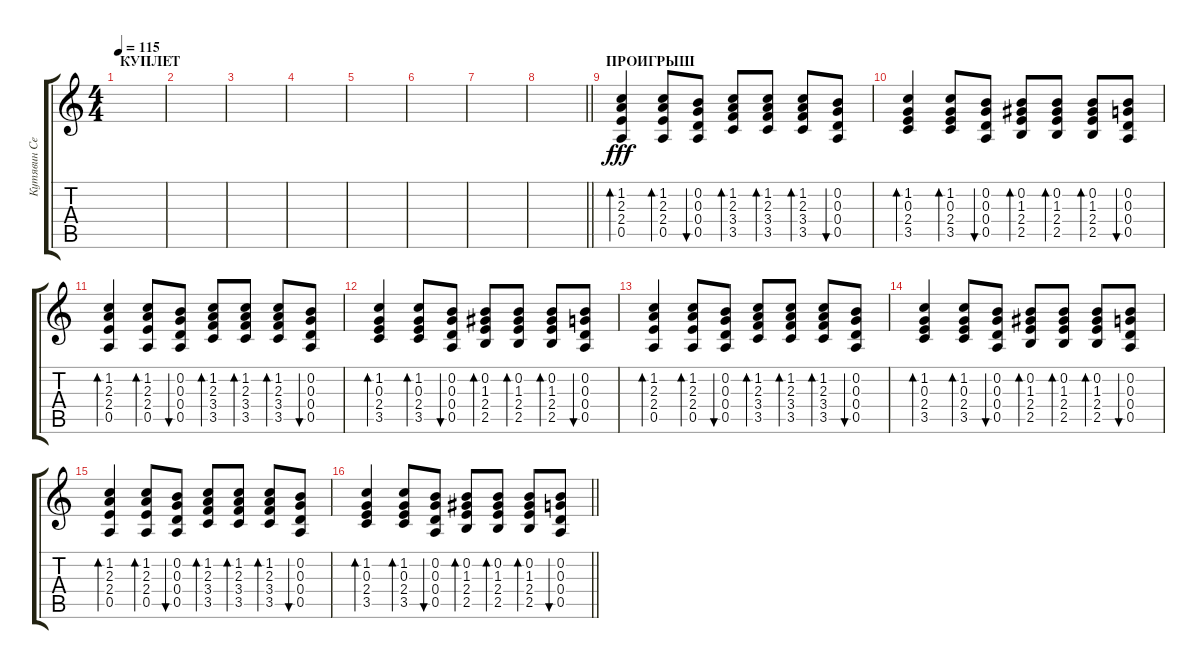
\track ("Кутявин Сергей" "Кутявин Се") {instrument distortionguitar}
\staff {score tabs}
\tuning (E4 B3 G3 D3 A2 E2) {hide}
\ts (4 4)
\section ("" "КУПЛЕТ")
\tempo 115
\clef g2
\ks c
|
|
|
|
|
|
|
\barLineRight lightlight
|
\section ("" "ПРОИГРЫШ")
(1.2 2.3 2.4 0.5).4{bd 60 dy fff} (1.2 2.3 2.4 0.5).8{bd 60} (0.2 0.3 0.4 0.5).8{bu 60} (1.2 2.3 3.4 3.5).8{bd 60} (1.2 2.3 3.4 3.5).8{bd 60} (1.2 2.3 3.4 3.5).8{bd 60} (0.2 0.3 0.4 0.5).8{bu 60} |
(1.2 0.3 2.4 3.5).4{bd 60} (1.2 0.3 2.4 3.5).8{bd 60} (0.2 0.3 0.4 0.5).8{bu 60} (0.2 1.3 2.4 2.5).8{bd 60} (0.2 1.3 2.4 2.5).8{bd 60} (0.2 1.3 2.4 2.5).8{bd 60} (0.2 0.3 0.4 0.5).8{bu 60} |
(1.2 2.3 2.4 0.5).4{bd 60} (1.2 2.3 2.4 0.5).8{bd 60} (0.2 0.3 0.4 0.5).8{bu 60} (1.2 2.3 3.4 3.5).8{bd 60} (1.2 2.3 3.4 3.5).8{bd 60} (1.2 2.3 3.4 3.5).8{bd 60} (0.2 0.3 0.4 0.5).8{bu 60} |
(1.2 0.3 2.4 3.5).4{bd 60} (1.2 0.3 2.4 3.5).8{bd 60} (0.2 0.3 0.4 0.5).8{bu 60} (0.2 1.3 2.4 2.5).8{bd 60} (0.2 1.3 2.4 2.5).8{bd 60} (0.2 1.3 2.4 2.5).8{bd 60} (0.2 0.3 0.4 0.5).8{bu 60} |
(1.2 2.3 2.4 0.5).4{bd 60} (1.2 2.3 2.4 0.5).8{bd 60} (0.2 0.3 0.4 0.5).8{bu 60} (1.2 2.3 3.4 3.5).8{bd 60} (1.2 2.3 3.4 3.5).8{bd 60} (1.2 2.3 3.4 3.5).8{bd 60} (0.2 0.3 0.4 0.5).8{bu 60} |
(1.2 0.3 2.4 3.5).4{bd 60} (1.2 0.3 2.4 3.5).8{bd 60} (0.2 0.3 0.4 0.5).8{bu 60} (0.2 1.3 2.4 2.5).8{bd 60} (0.2 1.3 2.4 2.5).8{bd 60} (0.2 1.3 2.4 2.5).8{bd 60} (0.2 0.3 0.4 0.5).8{bu 60} |
(1.2 2.3 2.4 0.5).4{bd 60} (1.2 2.3 2.4 0.5).8{bd 60} (0.2 0.3 0.4 0.5).8{bu 60} (1.2 2.3 3.4 3.5).8{bd 60} (1.2 2.3 3.4 3.5).8{bd 60} (1.2 2.3 3.4 3.5).8{bd 60} (0.2 0.3 0.4 0.5).8{bu 60} |
\barLineRight lightlight
(1.2 0.3 2.4 3.5).4{bd 60} (1.2 0.3 2.4 3.5).8{bd 60} (0.2 0.3 0.4 0.5).8{bu 60} (0.2 1.3 2.4 2.5).8{bd 60} (0.2 1.3 2.4 2.5).8{bd 60} (0.2 1.3 2.4 2.5).8{bd 60} (0.2 0.3 0.4 0.5).8{bu 60}
